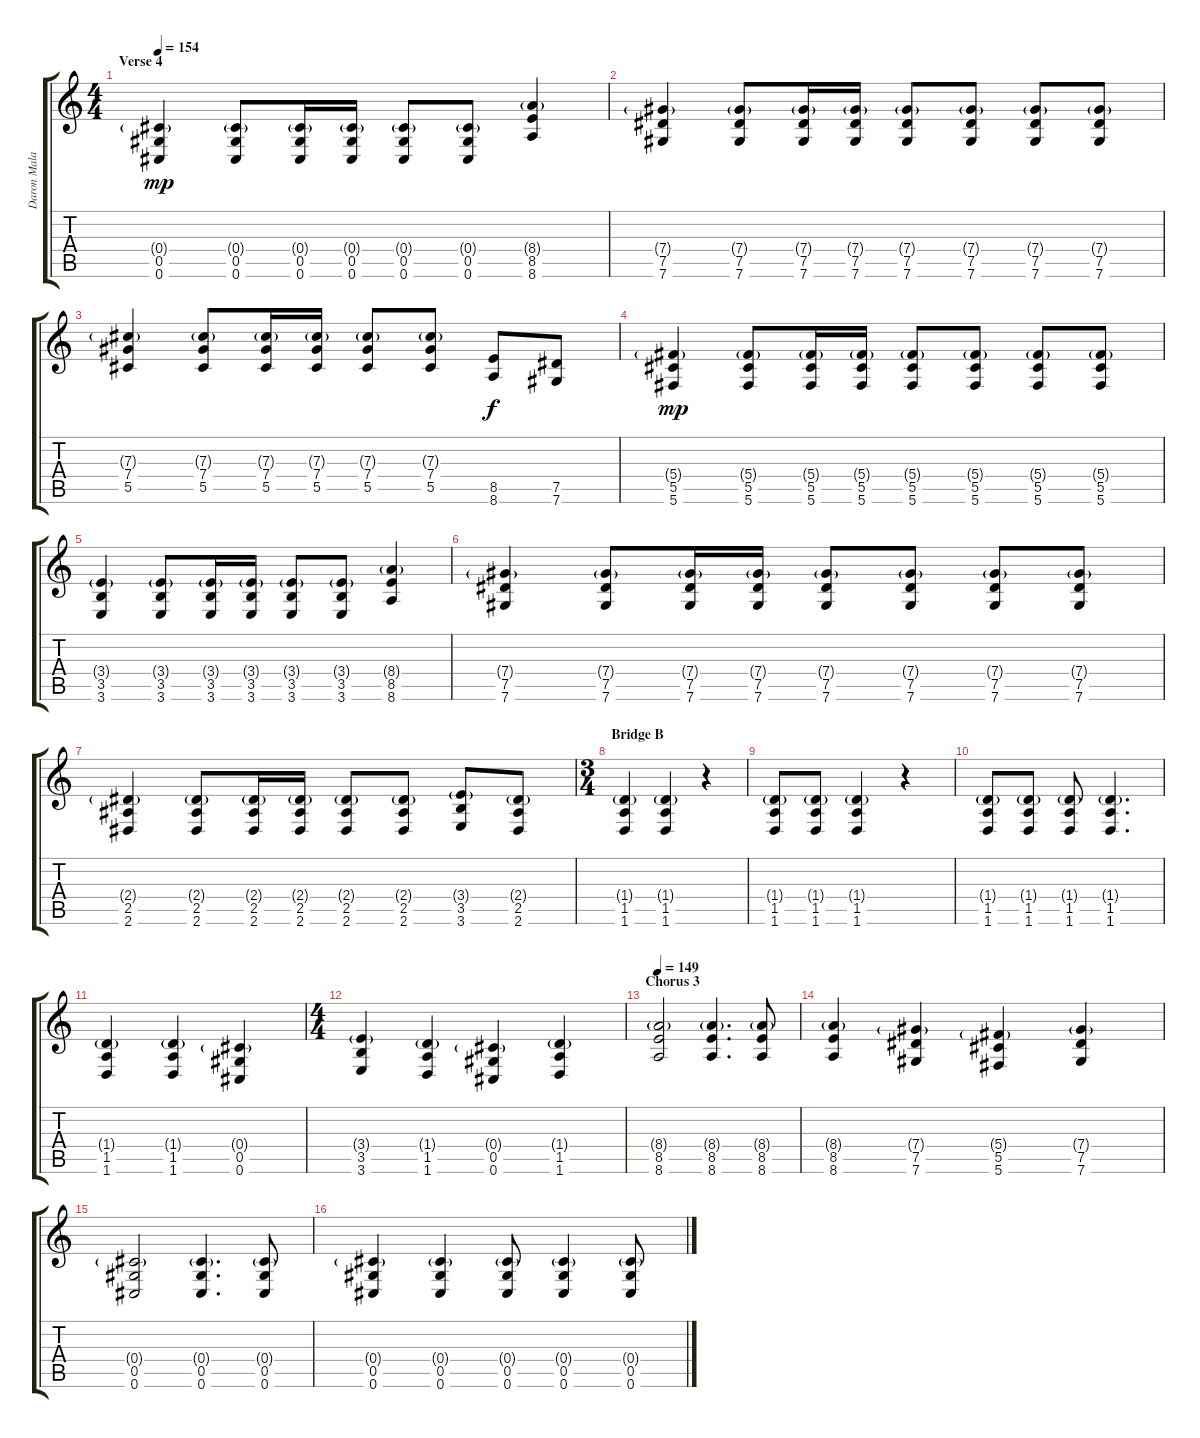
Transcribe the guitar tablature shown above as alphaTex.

\track ("Daron Malakian" "Daron Mala") {instrument electricguitarclean}
\staff {score tabs}
\tuning (Eb4 Bb3 Gb3 Db3 Ab2 Db2) {hide}
\ts (4 4)
\section ("" "Verse 4")
\tempo 154
\clef g2
\ks c
(0.4{g} 0.5 0.6).4{dy mp} (0.4{g} 0.5 0.6).8 (0.4{g} 0.5 0.6).16 (0.4{g} 0.5 0.6).16 (0.4{g} 0.5 0.6).8 (0.4{g} 0.5 0.6).8 (8.4{g} 8.5 8.6).4 |
(7.4{g} 7.5 7.6).4 (7.4{g} 7.5 7.6).8 (7.4{g} 7.5 7.6).16 (7.4{g} 7.5 7.6).16 (7.4{g} 7.5 7.6).8 (7.4{g} 7.5 7.6).8 (7.4{g} 7.5 7.6).8 (7.4{g} 7.5 7.6).8 |
(7.3{g} 7.4 5.5).4 (7.3{g} 7.4 5.5).8 (7.3{g} 7.4 5.5).16 (7.3{g} 7.4 5.5).16 (7.3{g} 7.4 5.5).8 (7.3{g} 7.4 5.5).8 (8.5 8.6).8{dy f} (7.5 7.6).8 |
(5.4{g} 5.5 5.6).4{dy mp} (5.4{g} 5.5 5.6).8 (5.4{g} 5.5 5.6).16 (5.4{g} 5.5 5.6).16 (5.4{g} 5.5 5.6).8 (5.4{g} 5.5 5.6).8 (5.4{g} 5.5 5.6).8 (5.4{g} 5.5 5.6).8 |
(3.4{g} 3.5 3.6).4 (3.4{g} 3.5 3.6).8 (3.4{g} 3.5 3.6).16 (3.4{g} 3.5 3.6).16 (3.4{g} 3.5 3.6).8 (3.4{g} 3.5 3.6).8 (8.4{g} 8.5 8.6).4 |
(7.4{g} 7.5 7.6).4 (7.4{g} 7.5 7.6).8 (7.4{g} 7.5 7.6).16 (7.4{g} 7.5 7.6).16 (7.4{g} 7.5 7.6).8 (7.4{g} 7.5 7.6).8 (7.4{g} 7.5 7.6).8 (7.4{g} 7.5 7.6).8 |
(2.4{g} 2.5 2.6).4 (2.4{g} 2.5 2.6).8 (2.4{g} 2.5 2.6).16 (2.4{g} 2.5 2.6).16 (2.4{g} 2.5 2.6).8 (2.4{g} 2.5 2.6).8 (3.4{g} 3.5 3.6).8 (2.4{g} 2.5 2.6).8 |
\ts (3 4)
\section ("" "Bridge B")
(1.4{g} 1.5 1.6).4 (1.4{g} 1.5 1.6).4 r.4 |
(1.4{g} 1.5 1.6).8 (1.4{g} 1.5 1.6).8 (1.4{g} 1.5 1.6).4 r.4 |
(1.4{g} 1.5 1.6).8 (1.4{g} 1.5 1.6).8 (1.4{g} 1.5 1.6).8 (1.4{g} 1.5 1.6).4{d} |
(1.4{g} 1.5 1.6).4 (1.4{g} 1.5 1.6).4 (0.4{g} 0.5 0.6).4 |
\ts (4 4)
(3.4{g} 3.5 3.6).4 (1.4{g} 1.5 1.6).4 (0.4{g} 0.5 0.6).4 (1.4{g} 1.5 1.6).4 |
\section ("" "Chorus 3")
\tempo 149
(8.4{g} 8.5 8.6).2 (8.4{g} 8.5 8.6).4{d} (8.4{g} 8.5 8.6).8 |
(8.4{g} 8.5 8.6).4 (7.4{g} 7.5 7.6).4 (5.4{g} 5.5 5.6).4 (7.4{g} 7.5 7.6).4 |
(0.4{g} 0.5 0.6).2 (0.4{g} 0.5 0.6).4{d} (0.4{g} 0.5 0.6).8 |
(0.4{g} 0.5 0.6).4 (0.4{g} 0.5 0.6).4 (0.4{g} 0.5 0.6).8 (0.4{g} 0.5 0.6).4 (0.4{g} 0.5 0.6).8
